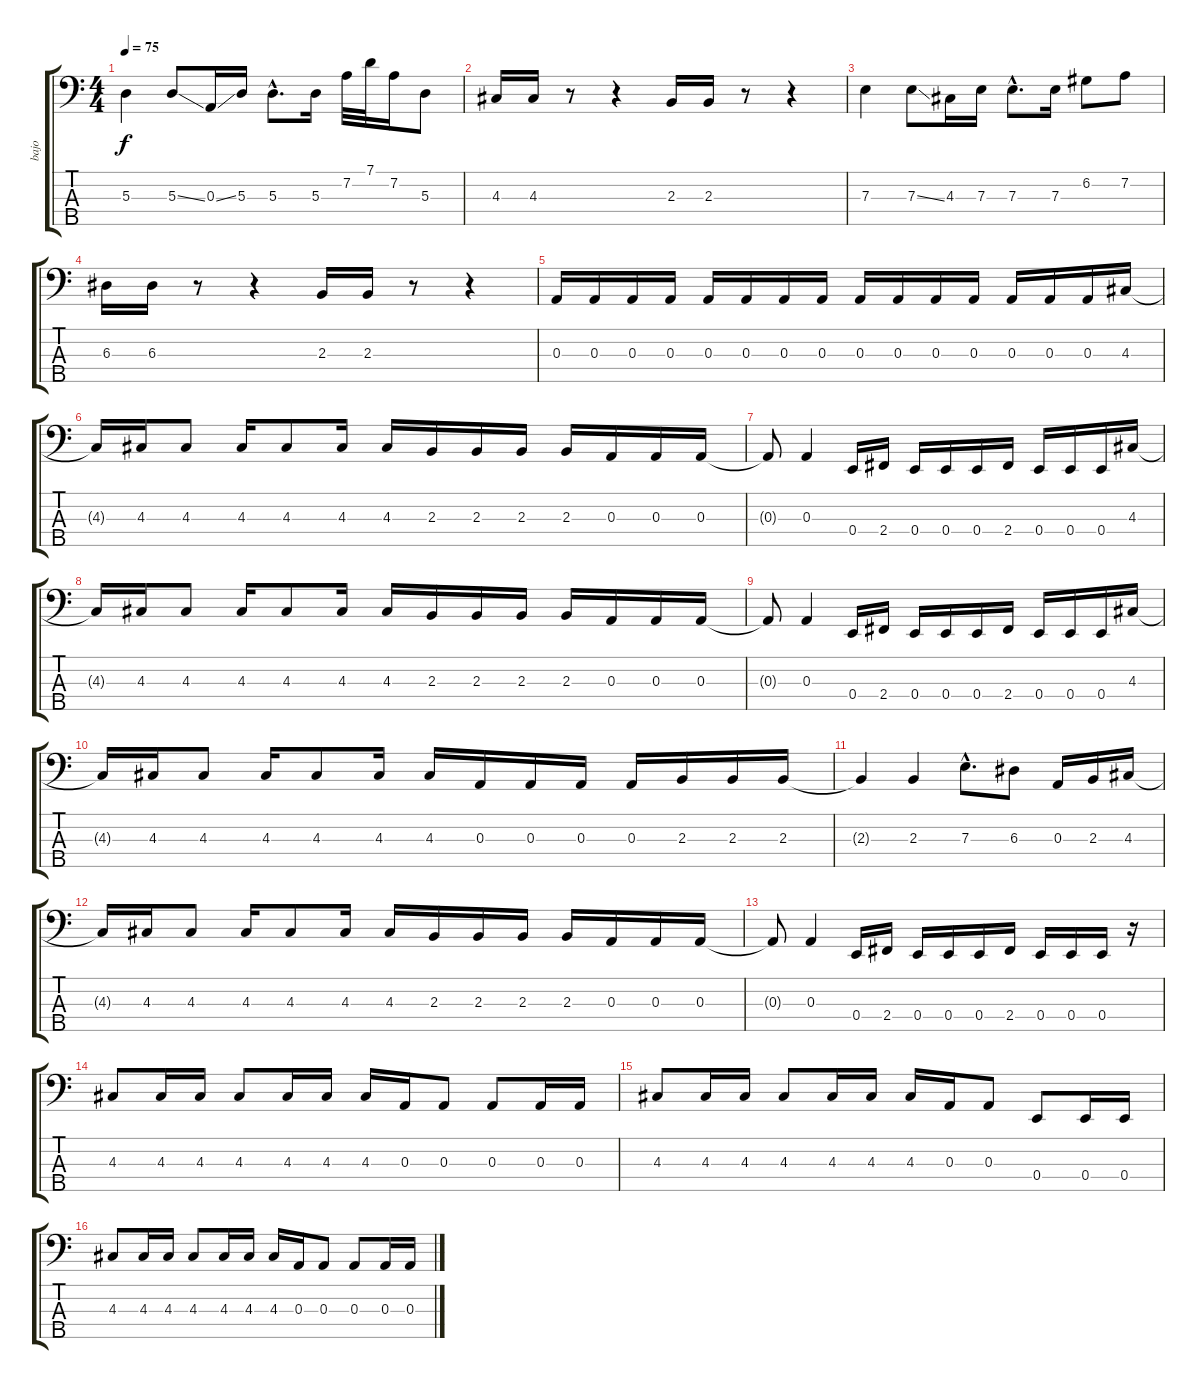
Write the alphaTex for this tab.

\track ("bajo" "bajo") {instrument electricbassfinger}
\staff {score tabs}
\tuning (G2 D2 A1 E1 B0) {hide}
\ts (4 4)
\tempo 75
\clef f4
\ks c
5.3.4{dy f} 5.3{ss}.8 0.3{ss}.16 5.3.16 5.3{hac}.8{d} 5.3.16 7.2.32 7.1.32 7.2.16 5.3.8 |
4.3.16 4.3.16 r.8 r.4 2.3.16 2.3.16 r.8 r.4 |
7.3.4 7.3{ss}.8 4.3.16 7.3.16 7.3{hac}.8{d} 7.3.16 6.2.8 7.2.8 |
6.3.16 6.3.16 r.8 r.4 2.3.16 2.3.16 r.8 r.4 |
0.3.16 0.3.16 0.3.16 0.3.16 0.3.16 0.3.16 0.3.16 0.3.16 0.3.16 0.3.16 0.3.16 0.3.16 0.3.16 0.3.16 0.3.16 4.3.16 |
4.3{t}.16 4.3.16 4.3.8 4.3.16 4.3.8 4.3.16 4.3.16 2.3.16 2.3.16 2.3.16 2.3.16 0.3.16 0.3.16 0.3.16 |
0.3{t}.8 0.3.4 0.4.16 2.4.16 0.4.16 0.4.16 0.4.16 2.4.16 0.4.16 0.4.16 0.4.16 4.3.16 |
4.3{t}.16 4.3.16 4.3.8 4.3.16 4.3.8 4.3.16 4.3.16 2.3.16 2.3.16 2.3.16 2.3.16 0.3.16 0.3.16 0.3.16 |
0.3{t}.8 0.3.4 0.4.16 2.4.16 0.4.16 0.4.16 0.4.16 2.4.16 0.4.16 0.4.16 0.4.16 4.3.16 |
4.3{t}.16 4.3.16 4.3.8 4.3.16 4.3.8 4.3.16 4.3.16 0.3.16 0.3.16 0.3.16 0.3.16 2.3.16 2.3.16 2.3.16 |
2.3{t}.4 2.3.4 7.3{hac}.8{d} 6.3.8 0.3.16 2.3.16 4.3.16 |
4.3{t}.16 4.3.16 4.3.8 4.3.16 4.3.8 4.3.16 4.3.16 2.3.16 2.3.16 2.3.16 2.3.16 0.3.16 0.3.16 0.3.16 |
0.3{t}.8 0.3.4 0.4.16 2.4.16 0.4.16 0.4.16 0.4.16 2.4.16 0.4.16 0.4.16 0.4.16 r.16 |
4.3.8 4.3.16 4.3.16 4.3.8 4.3.16 4.3.16 4.3.16 0.3.16 0.3.8 0.3.8 0.3.16 0.3.16 |
4.3.8 4.3.16 4.3.16 4.3.8 4.3.16 4.3.16 4.3.16 0.3.16 0.3.8 0.4.8 0.4.16 0.4.16 |
4.3.8 4.3.16 4.3.16 4.3.8 4.3.16 4.3.16 4.3.16 0.3.16 0.3.8 0.3.8 0.3.16 0.3.16
